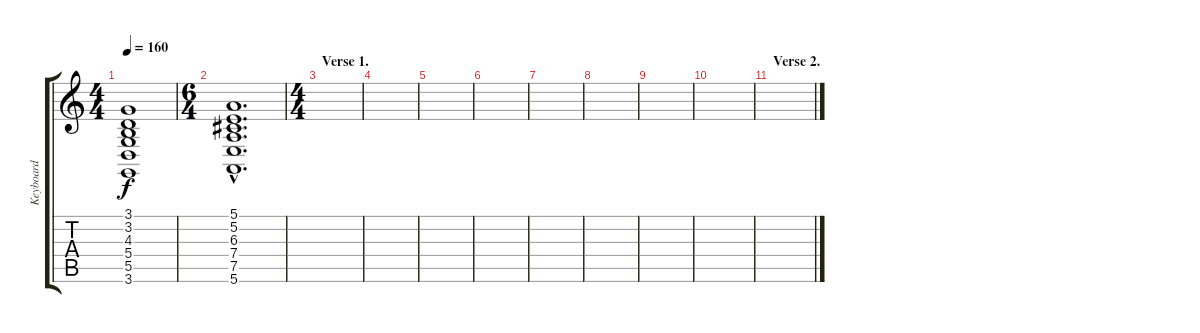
\track ("Keyboard" "Keyboard") {instrument stringensemble1}
\staff {score tabs}
\tuning (E4 B3 G3 D3 A2 E2) {hide}
\ts (4 4)
\tempo 160
\clef g2
\ks c
(3.1 3.2 4.3 5.4 5.5 3.6).1{dy f} |
\ts (6 4)
(5.1{hac} 5.2{hac} 6.3{hac} 7.4{hac} 7.5{hac} 5.6{hac}).1{d} |
\ts (4 4)
\section ("" "Verse 1.")
|
|
|
|
|
|
|
|
\section ("" "Verse 2.")
